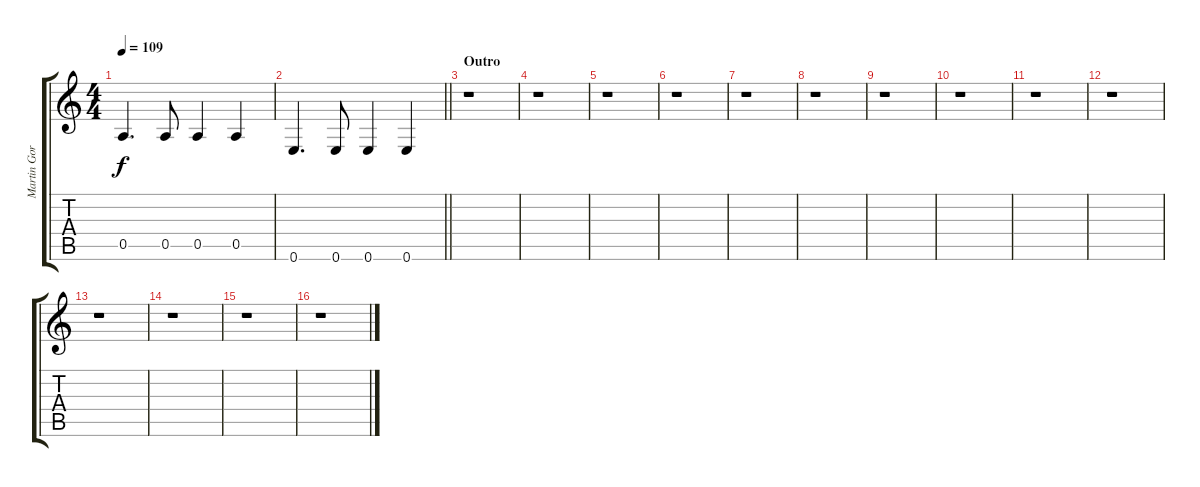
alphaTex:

\track ("Martin Gore - Rythm Guitar I" "Martin Gor") {instrument acousticguitarsteel}
\staff {score tabs}
\tuning (E4 B3 G3 D3 A2 E2) {hide}
\ts (4 4)
\tempo 109
\clef g2
\ks c
0.5.4{d dy f} 0.5.8 0.5.4 0.5.4 |
\barLineRight lightlight
0.6.4{d} 0.6.8 0.6.4 0.6.4 |
\section ("" "Outro")
r.1 |
r.1 |
r.1 |
r.1 |
r.1 |
r.1 |
r.1 |
r.1 |
r.1 |
r.1 |
r.1 |
r.1 |
r.1 |
r.1
